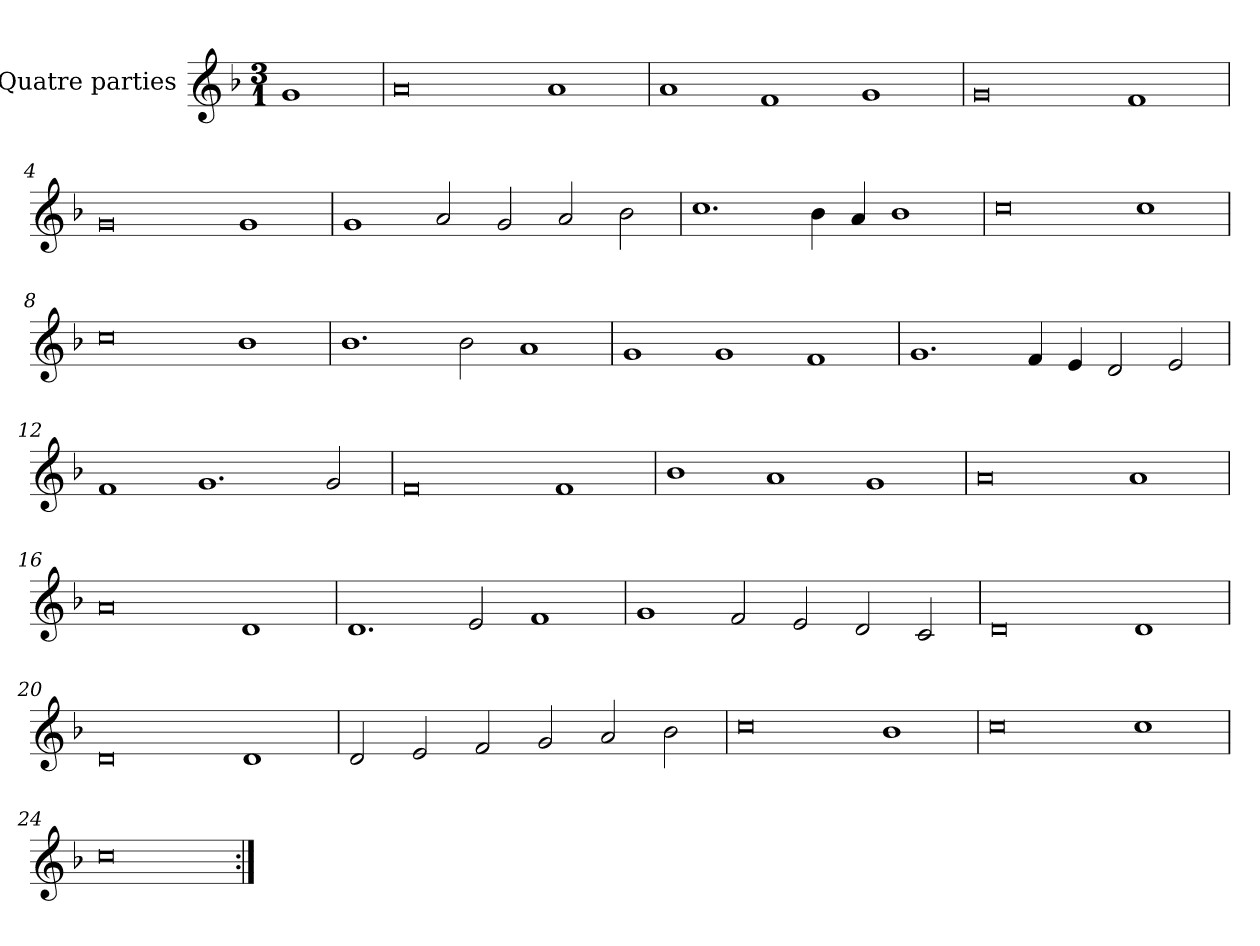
**kern
*part1
*staff1
*I"Quatre parties
*clefG2
*k[b-]
*M3/1
*MM360
=
1g
=1
0a
1a
=2
1a
1f
1g
=3
0g
1f
=4
0g
1g
=5
1g
2a/
2g/
2a/
2b-\
=6
1.cc
4b-\
4a/
1b-
=7
0cc
1cc
=8
0cc
1b-
=9
1.b-
2b-\
1a
=10
1g
1g
1f
=11
1.g
4f/
4e/
2d/
2e/
=12
1f
1.g
2g/
=13
0f
1f
=14
1b-
1a
1g
=15
0a
1a
=16
0a
1d
=17
1.d
2e/
1f
=18
1g
2f/
2e/
2d/
2c/
=19
0d
1d
=20
0d
1d
=21
2d/
2e/
2f/
2g/
2a/
2b-\
=22
0cc
1b-
=23
0cc
1cc
=24
0cc
=:|!
*-
